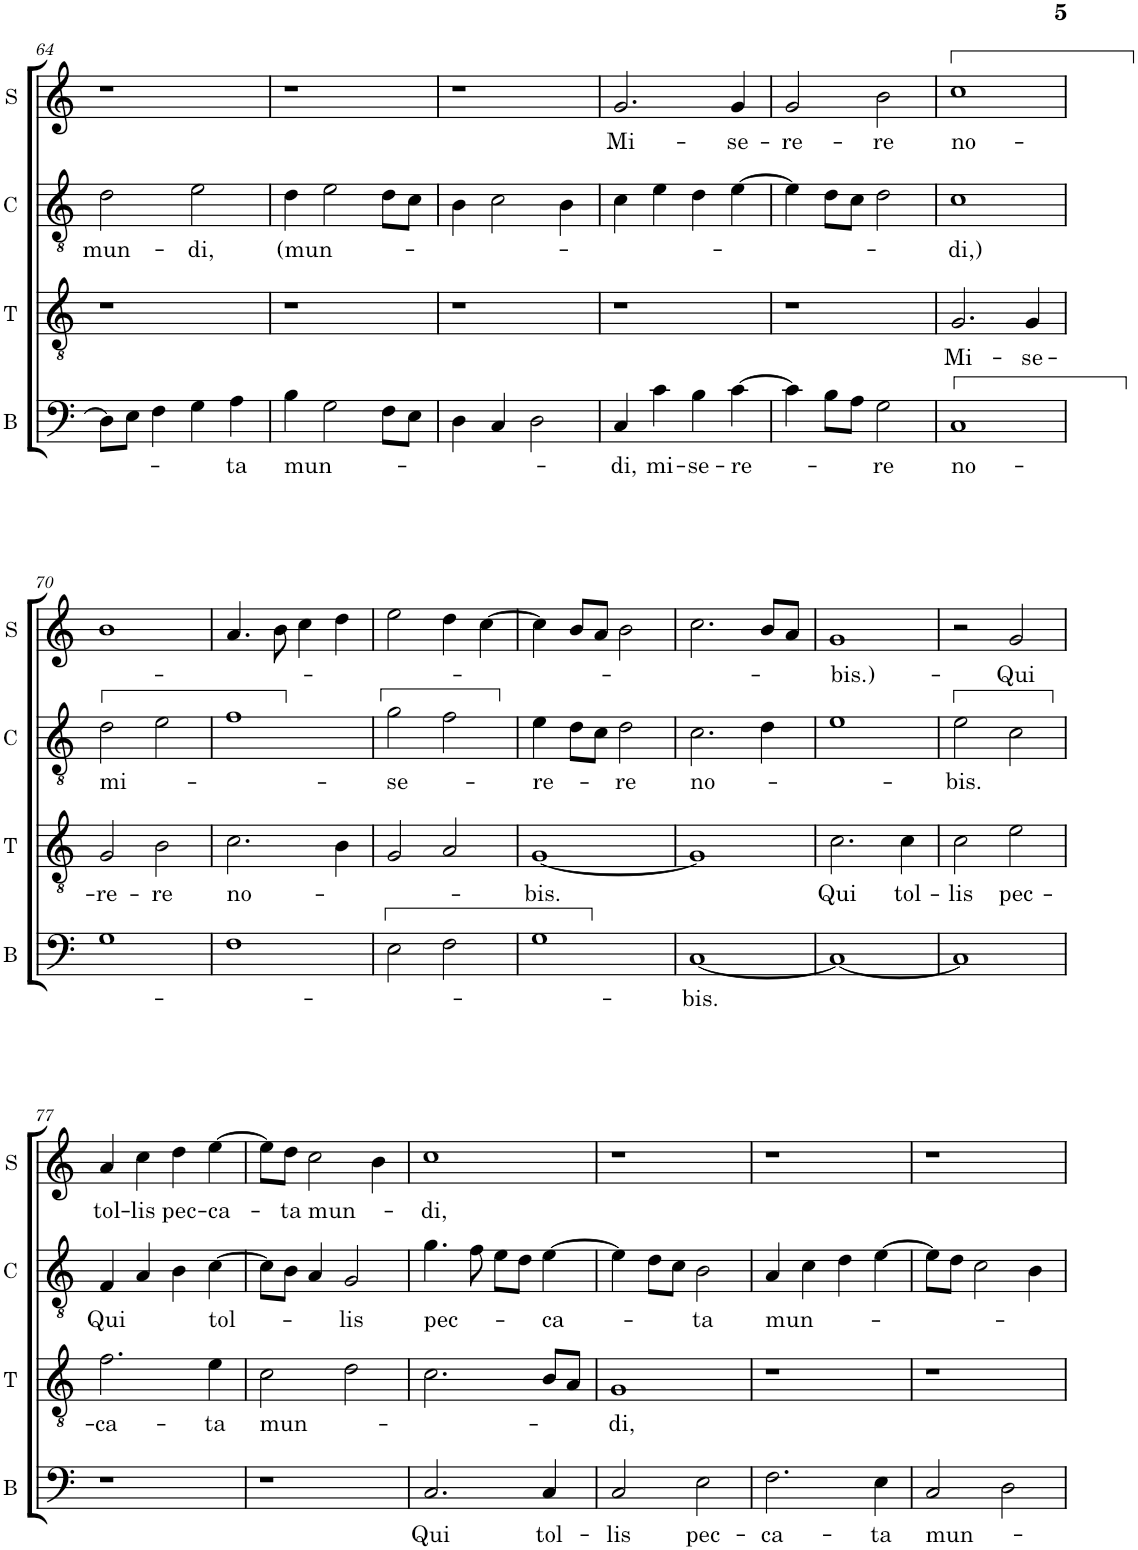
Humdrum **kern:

**kern	**text	**kern	**text	**kern	**text	**kern	**text
*part4	*part4	*part3	*part3	*part2	*part2	*part1	*part1
*staff4	*staff4	*staff3	*staff3	*staff2	*staff2	*staff1	*staff1
*I"B	*	*I"T	*	*I"C	*	*I"S	*
*I'B	*	*I'T	*	*I'C	*	*I'S	*
!!LO:PB:g=z
*clefF4	*	*clefGv2	*	*clefGv2	*	*clefG2	*
*	*	*	*	*Trd4c7	*	*	*
*k[]	*	*k[]	*	*k[]	*	*k[]	*
*M2/2	*	*M2/2	*	*M2/2	*	*M2/2	*
*met(c|)	*	*met(c|)	*	*met(c|)	*	*met(c|)	*
=64	=64	=64	=64	=64	=64	=64	=64
!	!	!	!	!	!LO:LY:b	!	!
8D\L]	.	1r	.	2d\	mun-	1r	.
8E\J	.	.	.	.	.	.	.
4F\	.	.	.	.	.	.	.
!	!	!	!	!	!LO:LY:b	!	!
4G\	.	.	.	2e\	-di,	.	.
!	!LO:LY:b	!	!	!	!	!	!
4A\	-ta	.	.	.	.	.	.
=65	=65	=65	=65	=65	=65	=65	=65
!	!LO:LY:b	!	!	!	!LO:LY:b	!	!
4B\	mun-	1r	.	4d\	(mun-	1r	.
2G\	.	.	.	2e\	.	.	.
8F\L	.	.	.	8d\L	.	.	.
8E\J	.	.	.	8c\J	.	.	.
=66	=66	=66	=66	=66	=66	=66	=66
4D\	.	1r	.	4B\	.	1r	.
4C/	.	.	.	2c\	.	.	.
2D\	.	.	.	.	.	.	.
.	.	.	.	4B\	.	.	.
=67	=67	=67	=67	=67	=67	=67	=67
!	!LO:LY:b	!	!	!	!	!	!LO:LY:b
4C/	-di,	1r	.	4c\	.	2.g/	Mi-
!	!LO:LY:b	!	!	!	!	!	!
4c\	mi-	.	.	4e\	.	.	.
!	!LO:LY:b	!	!	!	!	!	!
4B\	-se-	.	.	4d\	.	.	.
!	!LO:LY:b	!	!	!	!	!	!LO:LY:b
[4c\	-re-	.	.	[4e\	.	4g/	-se-
=68	=68	=68	=68	=68	=68	=68	=68
!	!	!	!	!	!	!	!LO:LY:b
4c\]	.	1r	.	4e\]	.	2g/	-re-
8B\L	.	.	.	8d\L	.	.	.
8A\J	.	.	.	8c\J	.	.	.
!	!LO:LY:b	!	!	!	!	!	!LO:LY:b
2G\	-re	.	.	2d\	.	2b\	-re
=69	=69	=69	=69	=69	=69	=69	=69
!	!LO:LY:b	!	!LO:LY:b	!	!LO:LY:b	!	!LO:LY:b
1C	no-	2.G/	Mi-	1c	-di,)	1cc	no-
!	!	!	!LO:LY:b	!	!	!	!
.	.	4G/	-se-	.	.	.	.
!!LO:LB:g=z
=70	=70	=70	=70	=70	=70	=70	=70
!	!	!	!LO:LY:b	!	!LO:LY:b	!	!
1G	.	2G/	-re-	2d\	mi-	1b	.
!	!	!	!LO:LY:b	!	!	!	!
.	.	2B\	-re	2e\	.	.	.
=71	=71	=71	=71	=71	=71	=71	=71
!	!	!	!LO:LY:b	!	!	!	!
1F	.	2.c\	no-	1f	.	4.a/	.
.	.	.	.	.	.	8b\	.
.	.	.	.	.	.	4cc\	.
.	.	4B\	.	.	.	4dd\	.
=72	=72	=72	=72	=72	=72	=72	=72
!	!	!	!	!	!LO:LY:b	!	!
2E\	.	2G/	.	2g\	-se-	2ee\	.
2F\	.	2A/	.	2f\	.	4dd\	.
.	.	.	.	.	.	[4cc\	.
=73	=73	=73	=73	=73	=73	=73	=73
!	!	!	!LO:LY:b	!	!LO:LY:b	!	!
1G	.	[1G	-bis.	4e\	-re-	4cc\]	.
.	.	.	.	8d\L	.	8b/L	.
.	.	.	.	8c\J	.	8a/J	.
!	!	!	!	!	!LO:LY:b	!	!
.	.	.	.	2d\	-re	2b\	.
=74	=74	=74	=74	=74	=74	=74	=74
!	!LO:LY:b	!	!	!	!LO:LY:b	!	!
[1C	-bis.	1G]	.	2.c\	no-	2.cc\	.
.	.	.	.	4d\	.	8b/L	.
.	.	.	.	.	.	8a/J	.
=75	=75	=75	=75	=75	=75	=75	=75
!	!	!	!LO:LY:b	!	!	!	!LO:LY:b
1C_	.	2.c\	Qui	1e	.	1g	-bis.)-
!	!	!	!LO:LY:b	!	!	!	!
.	.	4c\	tol-	.	.	.	.
=76	=76	=76	=76	=76	=76	=76	=76
!	!	!	!LO:LY:b	!	!LO:LY:b	!	!
1C]	.	2c\	-lis	2e\	-bis.	2r	.
!	!	!	!LO:LY:b	!	!	!	!LO:LY:b
.	.	2e\	pec-	2c\	.	2g/	-Qui
!!LO:LB:g=z
=77	=77	=77	=77	=77	=77	=77	=77
!	!	!	!LO:LY:b	!	!LO:LY:b	!	!LO:LY:b
1r	.	2.f\	-ca-	4F/	Qui	4a/	tol-
!	!	!	!	!	!	!	!LO:LY:b
.	.	.	.	4A/	.	4cc\	-lis
!	!	!	!	!	!	!	!LO:LY:b
.	.	.	.	4B\	.	4dd\	pec-
!	!	!	!LO:LY:b	!	!LO:LY:b	!	!LO:LY:b
.	.	4e\	-ta	[4c\	tol-	[4ee\	-ca-
=78	=78	=78	=78	=78	=78	=78	=78
!	!	!	!LO:LY:b	!	!	!	!
1r	.	2c\	mun-	8c\L]	.	8ee\L]	.
!	!	!	!	!	!	!	!LO:LY:b
.	.	.	.	8B\J	.	8dd\J	-ta
!	!	!	!	!	!	!	!LO:LY:b
.	.	.	.	4A/	.	2cc\	mun-
!	!	!	!	!	!LO:LY:b	!	!
.	.	2d\	.	2G/	-lis	.	.
.	.	.	.	.	.	4b\	.
=79	=79	=79	=79	=79	=79	=79	=79
!	!LO:LY:b	!	!	!	!LO:LY:b	!	!LO:LY:b
2.C/	Qui	2.c\	.	4.g\	pec-	1cc	-di,
.	.	.	.	8f\	.	.	.
.	.	.	.	8e\L	.	.	.
.	.	.	.	8d\J	.	.	.
!	!LO:LY:b	!	!	!	!LO:LY:b	!	!
4C/	tol-	8B/L	.	[4e\	-ca-	.	.
.	.	8A/J	.	.	.	.	.
=80	=80	=80	=80	=80	=80	=80	=80
!	!LO:LY:b	!	!LO:LY:b	!	!	!	!
2C/	-lis	1G	-di,	4e\]	.	1r	.
.	.	.	.	8d\L	.	.	.
.	.	.	.	8c\J	.	.	.
!	!LO:LY:b	!	!	!	!LO:LY:b	!	!
2E\	pec-	.	.	2B\	-ta	.	.
=81	=81	=81	=81	=81	=81	=81	=81
!	!LO:LY:b	!	!	!	!LO:LY:b	!	!
2.F\	-ca-	1r	.	4A/	mun-	1r	.
.	.	.	.	4c\	.	.	.
.	.	.	.	4d\	.	.	.
!	!LO:LY:b	!	!	!	!	!	!
4E\	-ta	.	.	[4e\	.	.	.
=82	=82	=82	=82	=82	=82	=82	=82
!	!LO:LY:b	!	!	!	!	!	!
2C/	mun-	1r	.	8e\L]	.	1r	.
.	.	.	.	8d\J	.	.	.
.	.	.	.	2c\	.	.	.
2D\	.	.	.	.	.	.	.
.	.	.	.	4B\	.	.	.
=	=	=	=	=	=	=	=
*-	*-	*-	*-	*-	*-	*-	*-
